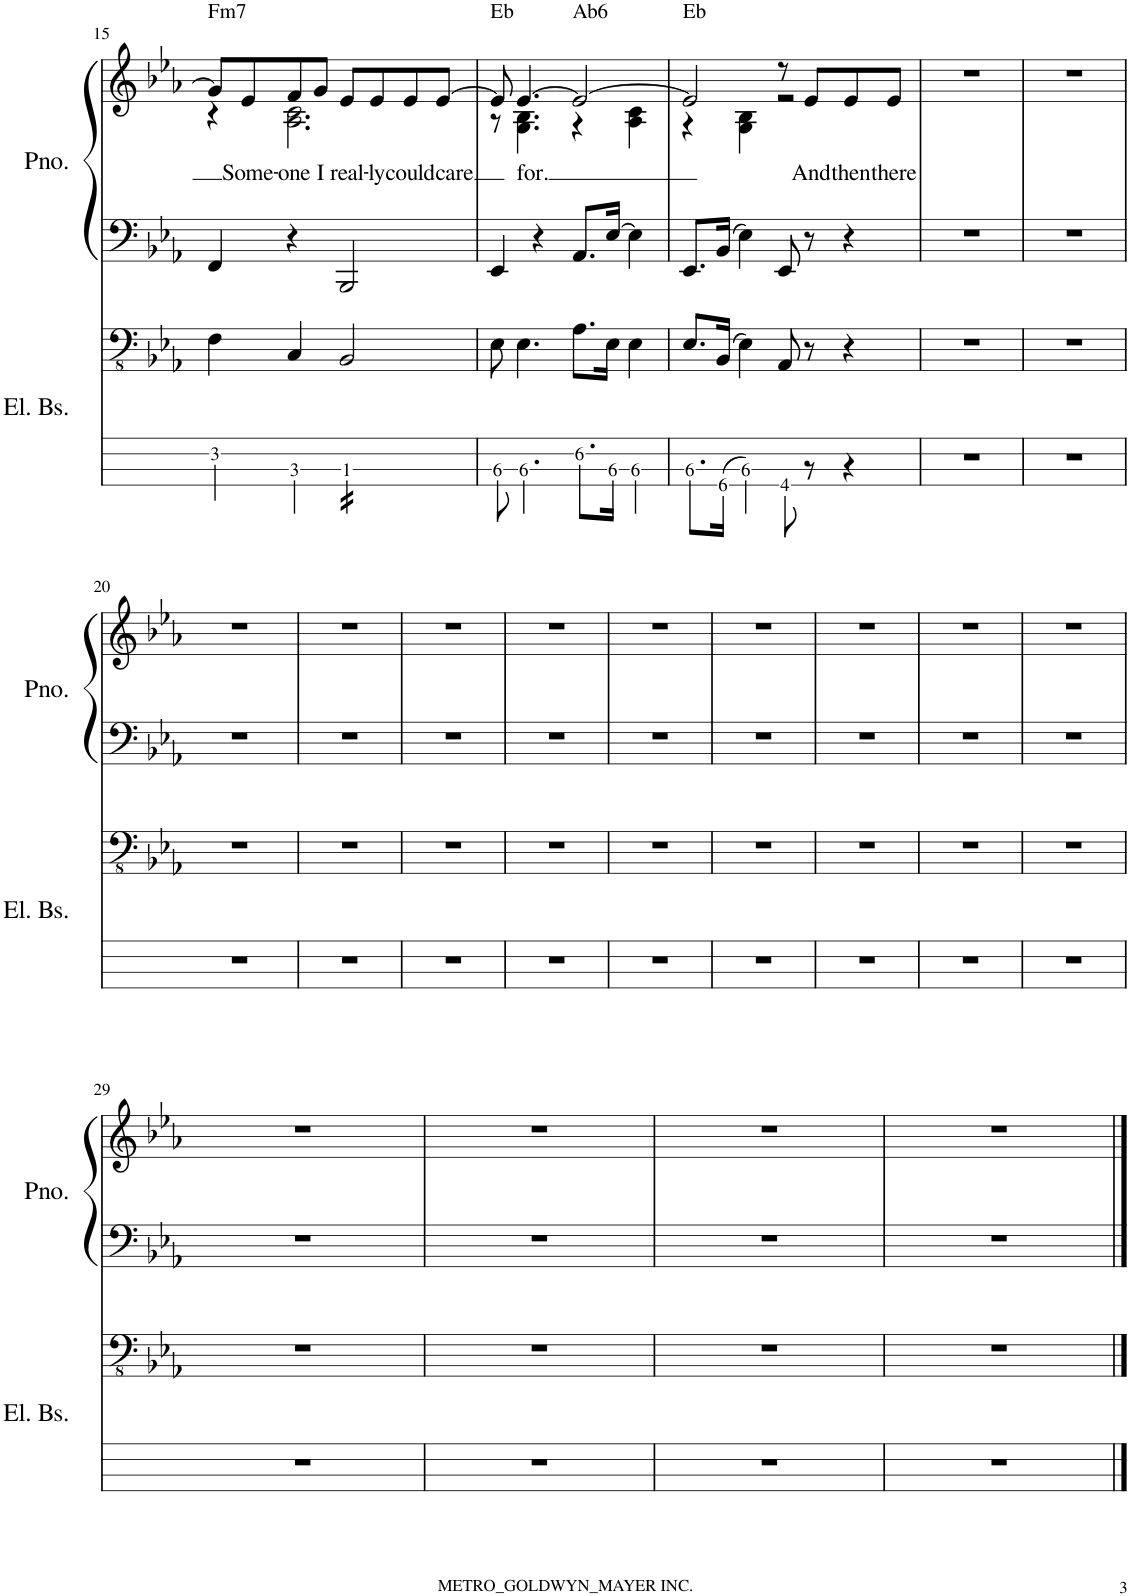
**kern	**kern	**kern	**kern	**text
*part2	*part2	*part1	*part1	*part1
*staff4	*staff3	*staff2	*staff1	*staff1
*I"Elektrische bas	*	*I"Piano	*	*
*I'El. Bs.	*	*I'Pno.	*	*
!!LO:PB:g=z
*	*clefFv4	*clefF4	*clefG2	*
*k[b-e-a-]	*k[b-e-a-]	*k[b-e-a-]	*k[b-e-a-]	*
*M4/4	*M4/4	*M4/4	*M4/4	*
=15	=15	=15	=15	=15
*	*	*	*^	*
!	!	!	!LO:TX:a:t=Fm7	!	!
4FF\	4FF\	4FF/	8g/L]	4r	.
!	!	!	!	!	!LO:LY:b
.	.	.	8e-/	.	Some-
!	!	!	!	!	!LO:LY:b
4CC\	4CC/	4r	8f/	2.A-\ 2.c\	-one
!	!	!	!	!	!LO:LY:b
.	.	.	8g/J	.	I
!	!	!	!	!	!LO:LY:b
2BBB-\	2BBB-/	2BBB-/	8e-/L	.	real-
!	!	!	!	!	!LO:LY:b
.	.	.	8e-/	.	-ly
!	!	!	!	!	!LO:LY:b
.	.	.	8e-/	.	could
!	!	!	!	!	!LO:LY:b
.	.	.	[8e-/J	.	care
=16	=16	=16	=16	=16	=16
!	!	!	!LO:TX:a:t=Eb	!	!
8EE-\	8EE-\	4EE-/	8e-/]	8r	.
!	!	!	!	!	!LO:LY:b
4.EE-\	4.EE-\	.	[4.e-/	4.G\ 4.B-\	for.
.	.	4r	.	.	.
!	!	!	!LO:TX:a:t=Ab6	!	!
8.AA-\L	8.AA-\L	8.AA-/L	2e-/_	4r	.
16EE-\Jk	16EE-\Jk	[16E-/Jk	.	.	.
4EE-\	4EE-\	4E-\]	.	4A-\ 4c\	.
=17	=17	=17	=17	=17	=17
!	!	!	!LO:TX:a:t=Eb	!	!
8.EE-\L	8.EE-/L	8.EE-/L	2e-/]	4r	.
16BBB-\Jk	(16BBB-/Jk	16BB-/Jk	.	.	.
4EE-\	4EE-\)	4E-\	.	4G\ 4B-\	.
8AAA-\	8AAA-/	8EE-/	8r	2r	.
!	!	!	!	!	!LO:LY:b
8r	8r	8r	8e-/L	.	And
!	!	!	!	!	!LO:LY:b
4r	4r	4r	8e-/	.	then
!	!	!	!	!	!LO:LY:b
.	.	.	8e-/J	.	there
*	*	*	*v	*v	*
=18	=18	=18	=18	=18
1r	1r	1r	1r	.
=19	=19	=19	=19	=19
1r	1r	1r	1r	.
!!LO:LB:g=z
=20	=20	=20	=20	=20
1r	1r	1r	1r	.
=21	=21	=21	=21	=21
1r	1r	1r	1r	.
=22	=22	=22	=22	=22
1r	1r	1r	1r	.
=23	=23	=23	=23	=23
1r	1r	1r	1r	.
=24	=24	=24	=24	=24
1r	1r	1r	1r	.
=25	=25	=25	=25	=25
1r	1r	1r	1r	.
=26	=26	=26	=26	=26
1r	1r	1r	1r	.
=27	=27	=27	=27	=27
1r	1r	1r	1r	.
=28	=28	=28	=28	=28
1r	1r	1r	1r	.
!!LO:LB:g=z
=29	=29	=29	=29	=29
1r	1r	1r	1r	.
=30	=30	=30	=30	=30
1r	1r	1r	1r	.
=31	=31	=31	=31	=31
1r	1r	1r	1r	.
=32	=32	=32	=32	=32
1r	1r	1r	1r	.
==	==	==	==	==
*-	*-	*-	*-	*-
